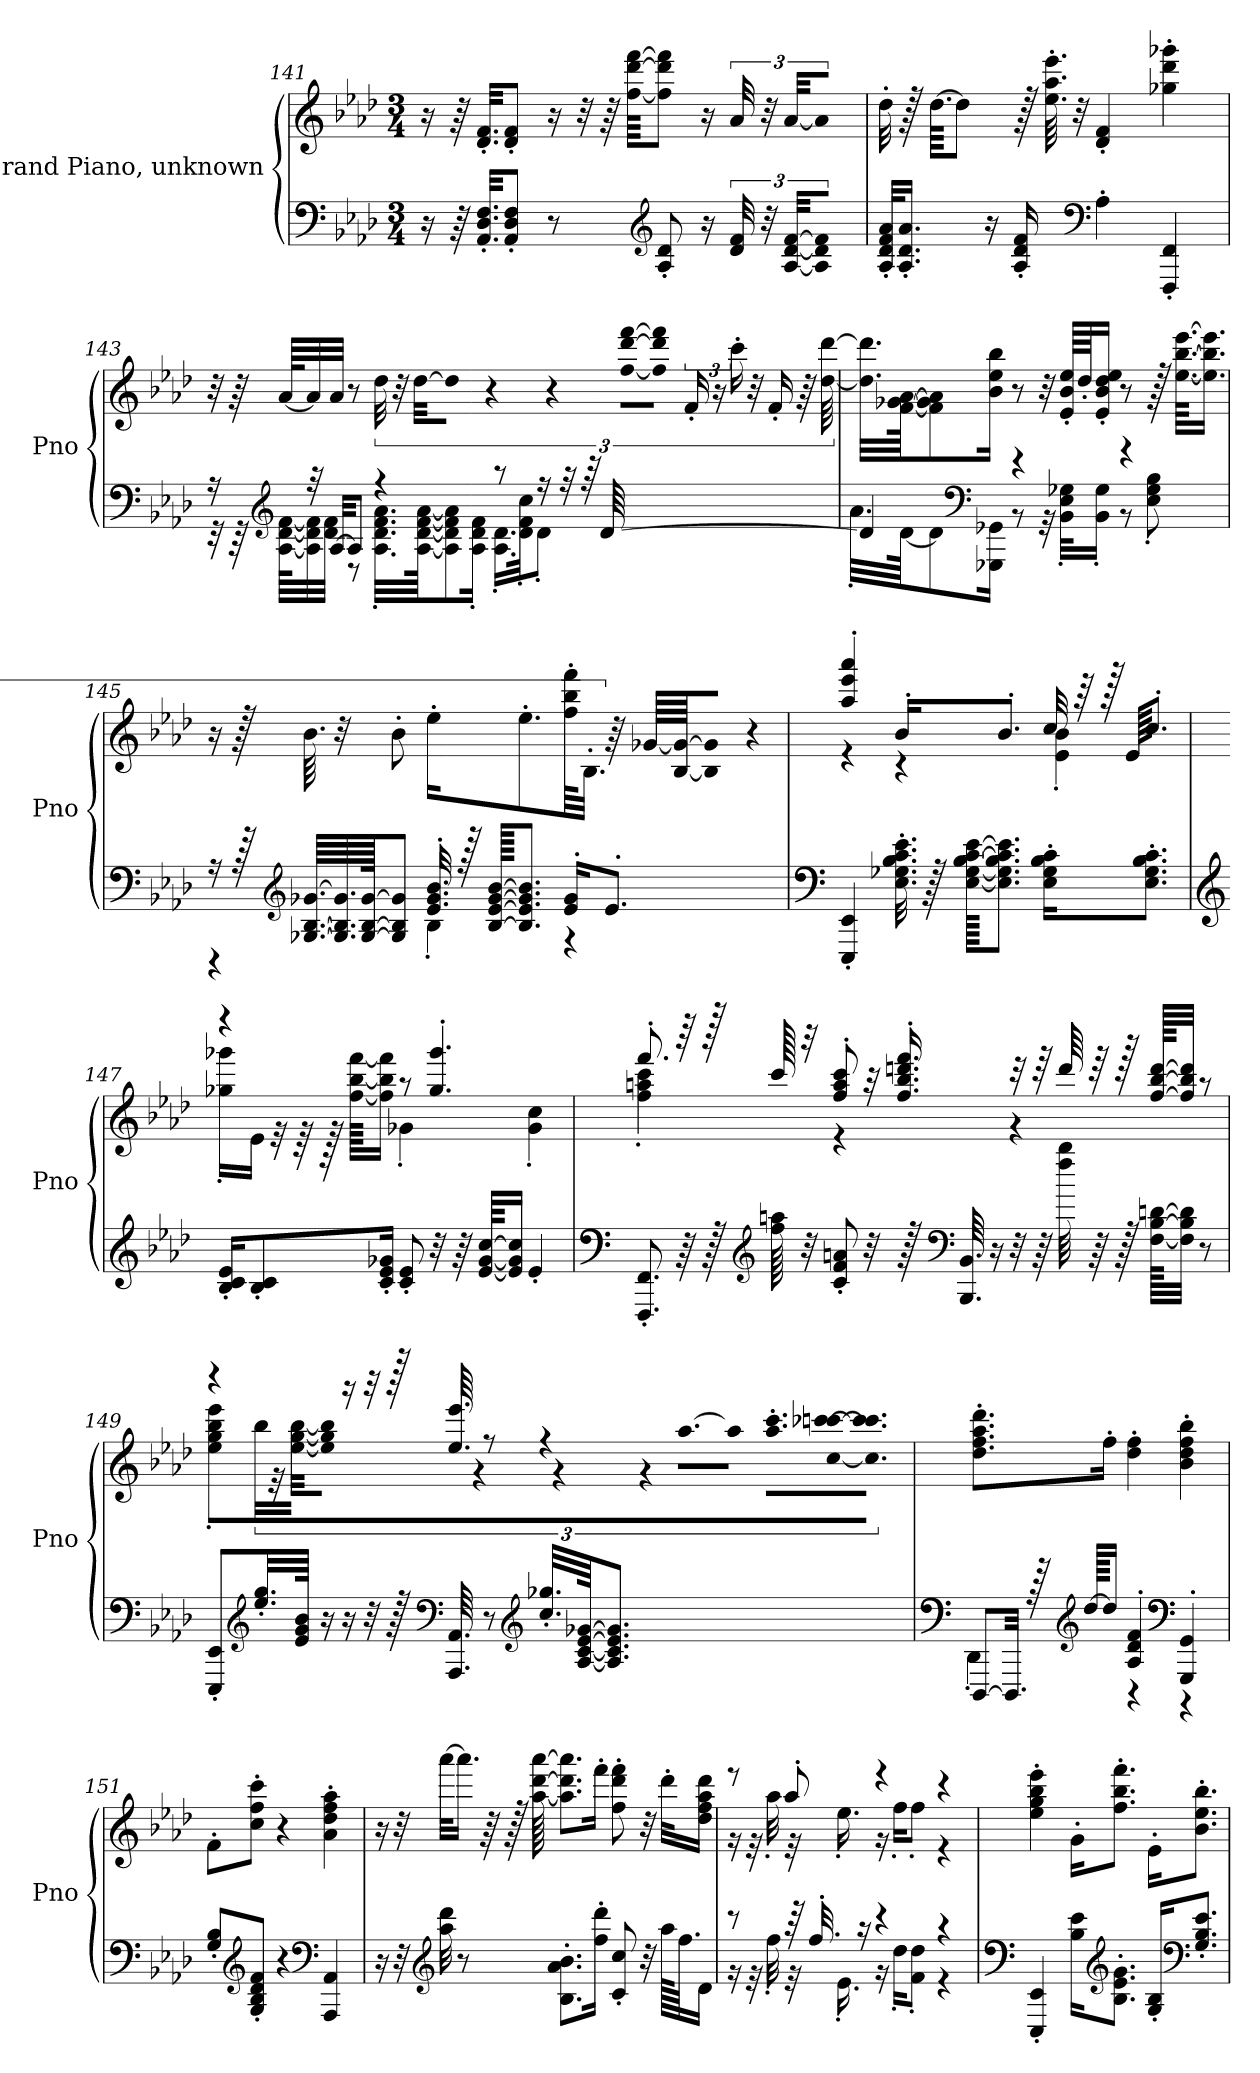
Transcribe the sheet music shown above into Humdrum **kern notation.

**kern	**kern
*part1	*part1
*staff2	*staff1
*I"Grand Piano, unknown	*
*I'Pno	*
*clefF4	*clefG2
*k[b-e-a-d-]	*k[b-e-a-d-]
*M3/4	*M3/4
=141	=141
16r	16r
64r	64r
32.AA-/' 32.D-/' 32.F/'KKL	32.d-/' 32.f/'KKL
8AA-/' 8D-/' 8F/'J	8d-/' 8f/'J
8r	16r
.	32r
.	64r
.	[64ff\ [64ddd-\ [64fff\KKKL
*clefG2	*
8A-/' 8d-/'	8ff\] 8ddd-\] 8fff\]J
16r	16r
48d-/ 48f/	48a-/
48r	48r
[48A-/ [48d-/ [48f/KKL	[48a-/KKL
8A-/] 8d-/] 8f/]J	8a-/J]
=142	=142
32A-/' 32d-/' 32f/' 32a-/'KLL	32dd-'\
16.A-/' 16.d-/' 16.a-/'JJ	128r
.	[64.dd-\KKKL
.	8dd-\J]
16r	.
16A-/' 16d-/' 16f/'	128r
.	64.ee-\' 64.aa-\' 64.eee-\'
.	32r
*clefF4	*
4A-'\	4d-/' 4f/'
4FFF/' 4FF/'	4gg-X\' 4ddd-\' 4ggg-X\'
!!LO:LB:g=z
=143	=143
*^	*
16r	32r	32r
.	64r	64r
*clefG2	*	*
.	[64A-\ [64d-\ [64f\KLLL	[64a-/KLLL
32r	32A-\] 32d-\] 32f\]	32a-/]
[32A-/KKL	32d-\ 32f\JJJ	32a-/JJJ
8A-/J]	8r	8r
4r	32.A-\' 32.d-\' 32.f\' 32.a-\'LLL	48dd-\
.	.	48r
.	.	[48dd-\KLL
.	[64A-\ [64d-\ [64f\ [64a-\JJK	.
.	8A-\] 8d-\] 8f\] 8a-\]	16dd-\JJ]
.	.	32r
.	.	64r
.	.	[64ff\ [64ddd-\ [64fff\KKLL
.	16A-\' 16d-\' 16f\'Jk	16ff\] 16ddd-\] 16fff\]JJ
8r	16.A-\' 16.d-\'LL	24f'/
.	.	24r
.	.	24ccc'\
.	32d-\' 32f\' 32cc\'JK	.
16r	8d-'\J	32r
.	.	16f'/
32r	.	.
64r	.	64r
[64d-/	.	[64dd-\ [64ddd-\
!!LO:PB:g=z
=144	=144	=144
4d-/]	32.a-'\LLL	32.dd-\] 32.ddd-\]LLL
.	[64d-\JJK	[64f\ [64g-X\ [64a-\JJK
.	8d-\]	8f\] 8g-\] 8a-\]
*clefF4	*	*
.	16GGG-X\ 16GG-X\Jk	16b-\ 16ee-\ 16bb-\Jk
4r	8r	8r
.	32r	32r
.	32BB-\' 32E-\' 32G-X\'KLL	64e-/' 64b-/' 64ee-/'LLLL
.	.	64dd-'/JJ
.	16BB-\' 16G-\'JJ	16e-/' 16b-/' 16dd-/' 16ee-/'JJ
4r	8r	8r
.	8E-\' 8G-\' 8B-\'	128r
.	.	[64.ee-\ [64.bb-\ [64.eee-\KKLL
.	.	16.ee-\] 16.bb-\] 16.eee-\]JJ
=145	=145	=145
16r	4r	16r
128r	.	128r
*clefG2	*	*
[64.G-X/ [64.B-/ [64.g-X/LLLL	.	64.b-\
64.G-/] 64.B-/] 64.g-/]	.	32r
[128G-/ [128B-/ [128g-/JJJK	.	.
8G-/] 8B-/] 8g-/]J	.	8b-'\
32.e-/' 32.g-/' 32.b-/'	4B-'\	16ee-'\KL
128r	.	.
[128B-/ [128e-/ [128g-/ [128b-/KKKKL	.	.
8.B-/] 8.e-/] 8.g-/] 8.b-/]J	.	8.ee-'\
16e-/' 16g-/'KL	4r	64ff\' 64bb-\' 64fff\'KLL
.	.	32.B-'\JJJ
8.e-'/J	.	96r
.	.	[96g-X/LLLL
.	.	[96B-/ 96g-/_J
.	.	32B-/] 32g-/]JJJ
.	.	8r
*v	*v	*
!!LO:LB:g=z
=146	=146
*clefF4	*
*	*^
4EEE-/' 4EE-/'	4aa-/' 4eee-/' 4aaa-/'	4r
32.E-\' 32.G-X\' 32.B-\' 32.c\' 32.e-\'	16b-'/KL	4r
128r	.	.
[128E-\ [128G-\ [128B-\ [128c\ [128e-\KKKKL	.	.
8.E-\] 8.G-\] 8.B-\] 8.c\] 8.e-\]J	8.b-'/J	.
16E-\' 16G-\' 16B-\' 16c\'KL	32cc/	4e-\' 4b-\'
.	64r	.
.	128r	.
.	128e-/KKKKL	.
8.E-\' 8.G-\' 8.B-\' 8.c\'J	8.cc'/J	.
=147	=147	=147
*clefG2	*	*
16B-/' 16c/' 16e-/'KL	4r	16gg-X\' 16ggg-X\'LL
8B-/' 8c/'	.	16e-\JJ
.	.	32r
.	.	64r
.	.	128r
.	.	[128ff\ [128bb-\ [128fff\KKKLL
16c/' 16e-/' 16g-X/'Jk	.	16ff\] 16bb-\] 16fff\]JJ
8c/' 8e-/'	8r	4g-X'\
32r	4.gg-/' 4.ggg-/'	.
64r	.	.
[64e-/ [64g-/ [64cc/KKLL	.	.
16e-/] 16g-/] 16cc/]JJ	.	.
4e-'/	.	4g-\' 4cc\'
!!LO:LB:g=z	!!
=148	=148	=148
*clefF4	*	*
8.FFF/' 8.FF/'	8.fff'/	4ff\' 4aan\' 4ccc\'
64r	64r	.
128r	128r	.
*clefG2	*	*
128ff\ 128aan\	128ccc/	.
32r	32r	.
8c/' 8f/' 8an/'	8ff/' 8aa/' 8ccc/'	4r
32r	32r	.
128r	16.ff/' 16.bb-/' 16.dddn/' 16.fff/'	.
*clefF4	*	*
64.BBB-/ 64.BB-/	.	.
16r	.	.
32r	32r	4r
64r	64r	.
64ff\ 64bb-\	64ddd/	.
64r	64r	.
128r	128r	.
[128F\ [128B-\ [128dn\KKLLL	[128ff/ [128bb-/ [128ddd/KKLLL	.
32F\] 32B-\] 32d\]JJJ	32ff/] 32bb-/] 32ddd/]JJJ	.
8r	8r	.
!!LO:LB:g=z	!!
=149	=149	=149
8EEE-/' 8EE-/'L	4r	8ee-\' 8gg\' 8bb-\' 8eee-\'L
*clefG2	*	*
32.ee-/' 32.gg/'LL	.	48bb-\Jkk
.	.	48r
.	.	[48ee-\ [48gg\ [48bb-\KLL
64e-/ 64g/ 64b-/JJJk	.	.
16r	.	16ee-\] 16gg\] 16bb-\]JJ
16r	16r	16r
32r	32r	32r
128r	128r	128r
*clefF4	*	*
64.AAA-/ 64.AA-/	64.ee-/ 64.eee-/	[64.aa-\KKKL
8r	8r	8aa-\J]
*clefG2	*	*
32.cc/' 32.gg-X/'LLL	4r	32.aa-\' 32.ccc\'LLL
[64A-/ [64c/ [64e-/ [64g-X/JJK	.	[64cc\ [64ccc-X\ [64cccn\JJK
8.A-/] 8.c/] 8.e-/] 8.g-/]J	.	8.cc\] 8.ccc-\] 8.ccc\]J
*	*v	*v
=150	=150
*clefF4	*
*^	*
[8DDD-/L	4DD-'\	8.dd-\' 8.ff\' 8.aa-\' 8.ddd-\'L
32.DDD-/Jkk]	.	.
128r	.	.
*clefG2	*	*
[128dd-/KKKLL	.	.
16dd-/JJ]	.	16ff'\Jk
4A-/' 4d-/' 4f/'	4r	4dd-\' 4ff\'
*clefF4	*	*
4GGG/' 4GG/'	4r	4b-\' 4dd-\' 4ff\' 4bb-\'
*v	*v	*
!!LO:LB:g=z
=151	=151
8G/' 8B-/'L	8f'\L
*clefG2	*
8G/' 8B-/' 8d-/' 8f/'J	8cc\' 8ff\' 8ccc\'J
4r	4r
*clefF4	*
4AAA-/ 4AA-/	4a-\' 4dd-\' 4ff\' 4aa-\'
=152	=152
16r	16r
32r	32r
*clefG2	*
32aa-\ 32ddd-\	[32aaa-\KLL
8r	16.aaa-\JJ]
.	64r
.	128r
.	[128aa-\ [128ddd-\ [128aaa-\
8.B-\' 8.a-\' 8.b-\'L	8.aa-\] 8.ddd-\] 8.aaa-\]L
16ff\' 16ddd-\'Jk	16fff'\Jk
8c/' 8cc/'	8ff\' 8ddd-\' 8fff\'
32r	32r
128aa-\KLLLL	32ddd-'\KLL
64.ff\JJ	.
16d-\JJ	16dd-\ 16ff\ 16aa-\ 16ddd-\JJ
=153	=153
*^	*^
8r	16r	8r	16r
.	32r	.	32r
.	32ff'\	.	32aa-'\
64r	32r	8aa-'/	32r
32.ff'/	.	.	.
.	16.e-'\	.	16.ee-'\
16r	.	.	.
4r	16r	4r	16r
.	16dd-'\KL	.	16ff'\KL
.	8f\' 8dd-\'J	.	8ff'\J
4r	4r	4r	4r
*v	*v	*	*
*	*v	*v
!!LO:PB:g=z
=154	=154
*clefF4	*
4EEE-/' 4EE-/'	4ee-\' 4gg\' 4bb-\' 4eee-\'
16B-\ 16e-\KL	16g'\KL
*clefG2	*
8.B-\' 8.e-\' 8.g\'J	8.ff\' 8.bb-\' 8.fff\'J
16G/' 16B-/'KL	16e-'\KL
*clefF4	*
8.G/' 8.B-/' 8.e-/'J	8.b-\' 8.ee-\' 8.bb-\'J
=	=
*-	*-
